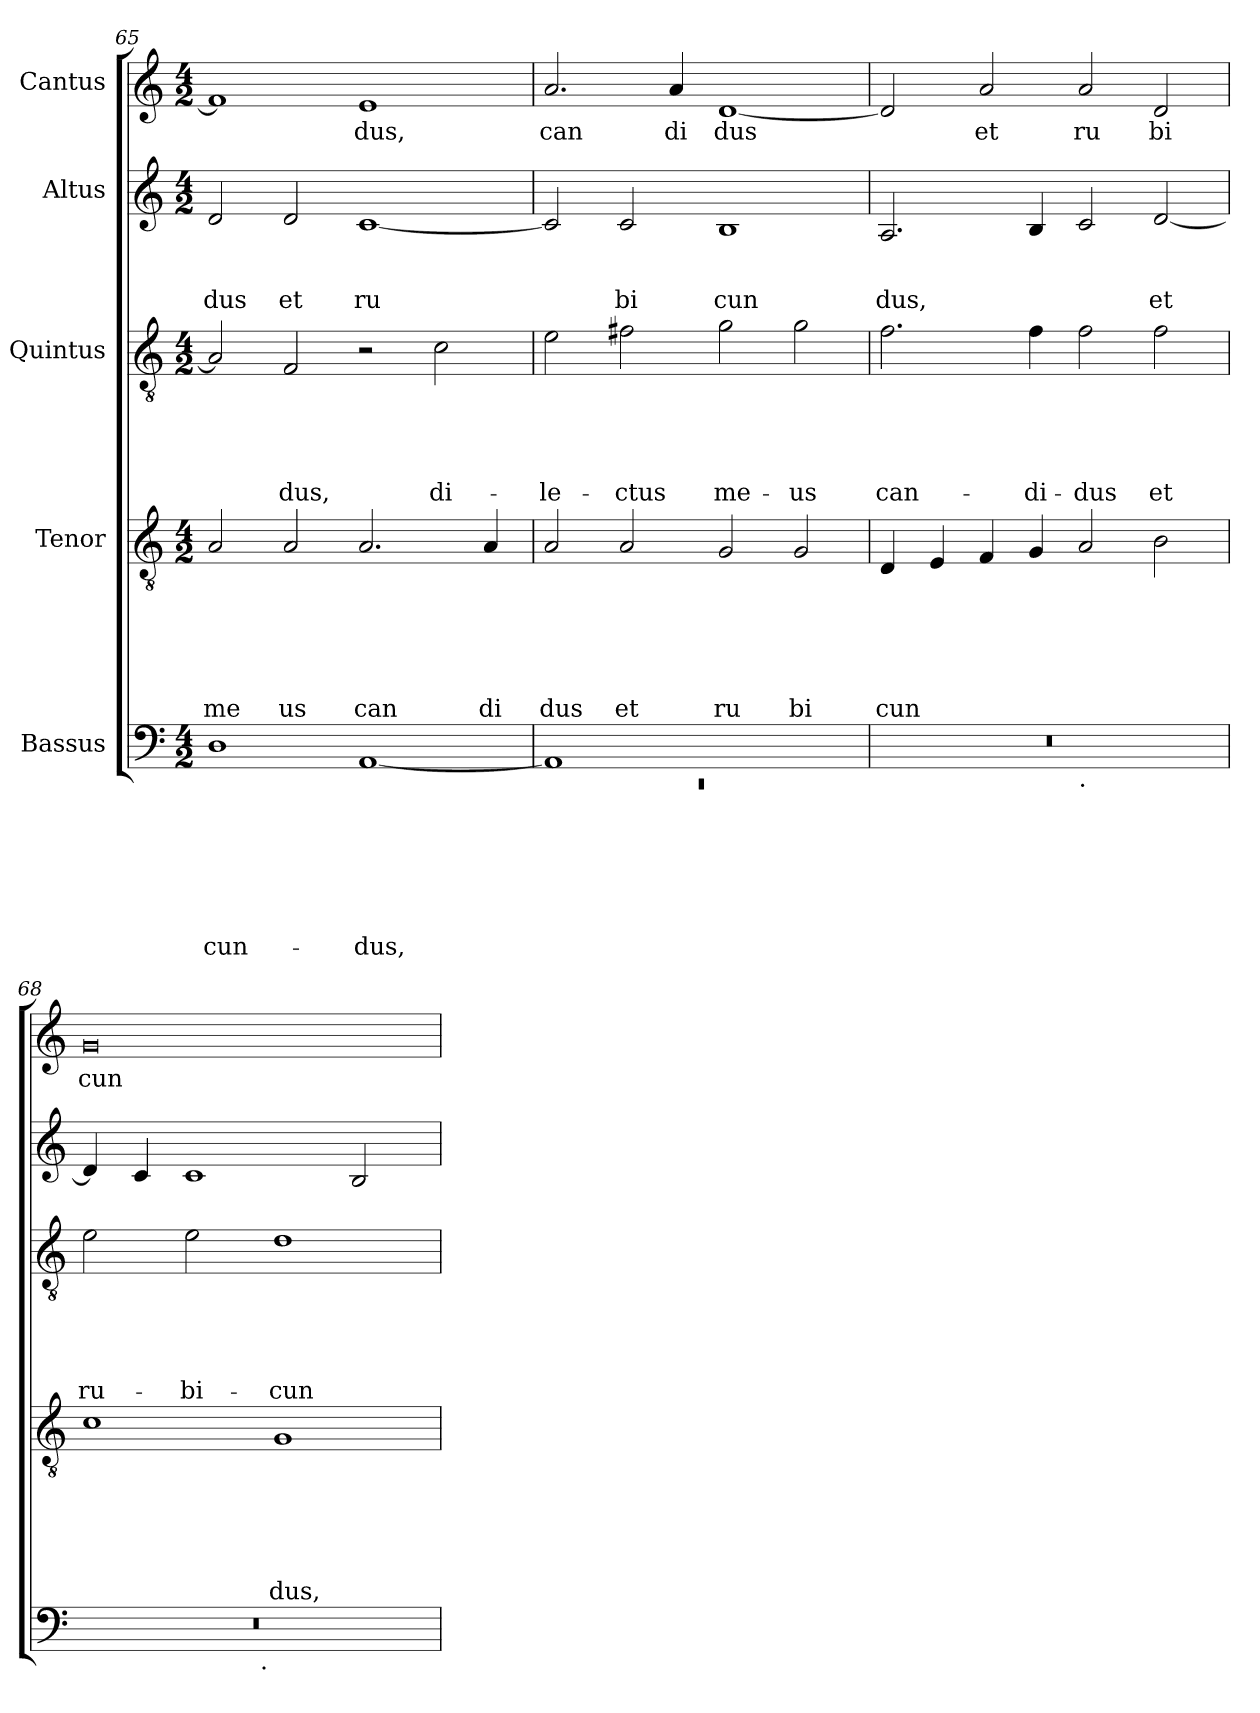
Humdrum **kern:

**kern	**text	**text	**text	**text	**text	**text	**text	**kern	**text	**text	**text	**text	**text	**text	**kern	**text	**text	**text	**text	**text	**kern	**text	**text	**text	**kern	**text
*part5	*part5	*part5	*part5	*part5	*part5	*part5	*part5	*part4	*part4	*part4	*part4	*part4	*part4	*part4	*part3	*part3	*part3	*part3	*part3	*part3	*part2	*part2	*part2	*part2	*part1	*part1
*staff5	*staff5	*staff5	*staff5	*staff5	*staff5	*staff5	*staff5	*staff4	*staff4	*staff4	*staff4	*staff4	*staff4	*staff4	*staff3	*staff3	*staff3	*staff3	*staff3	*staff3	*staff2	*staff2	*staff2	*staff2	*staff1	*staff1
*I"Bassus	*	*	*	*	*	*	*	*I"Tenor	*	*	*	*	*	*	*I"Quintus	*	*	*	*	*	*I"Altus	*	*	*	*I"Cantus	*
*clefF4	*	*	*	*	*	*	*	*clefGv2	*	*	*	*	*	*	*clefGv2	*	*	*	*	*	*clefG2	*	*	*	*clefG2	*
*k[]	*	*	*	*	*	*	*	*k[]	*	*	*	*	*	*	*k[]	*	*	*	*	*	*k[]	*	*	*	*k[]	*
*C:	*	*	*	*	*	*	*	*C:	*	*	*	*	*	*	*C:	*	*	*	*	*	*C:	*	*	*	*C:	*
*M4/2	*	*	*	*	*	*	*	*M4/2	*	*	*	*	*	*	*M4/2	*	*	*	*	*	*M4/2	*	*	*	*M4/2	*
=65	=65	=65	=65	=65	=65	=65	=65	=65	=65	=65	=65	=65	=65	=65	=65	=65	=65	=65	=65	=65	=65	=65	=65	=65	=65	=65
!	!	!	!	!	!	!	!LO:LY:b	!	!	!	!	!	!	!LO:LY:b	!	!	!	!	!	!	!	!	!	!LO:LY:b	!	!
1D	.	.	.	.	.	.	-cun-	2A/	.	.	.	.	.	me	2A/]	.	.	.	.	.	2d/	.	.	dus	1f]	.
!	!	!	!	!	!	!	!	!	!	!	!	!	!	!LO:LY:b	!	!	!	!	!	!LO:LY:b	!	!	!	!LO:LY:b	!	!
.	.	.	.	.	.	.	.	2A/	.	.	.	.	.	us	2F/	.	.	.	.	-dus,	2d/	.	.	et	.	.
!	!	!	!	!	!	!	!LO:LY:b	!	!	!	!	!	!	!LO:LY:b	!	!	!	!	!	!	!	!	!	!LO:LY:b	!	!LO:LY:b
[<1AA	.	.	.	.	.	.	-dus,	2.A/	.	.	.	.	.	can	2r	.	.	.	.	.	[<1c	.	.	ru	1e	dus,
!	!	!	!	!	!	!	!	!	!	!	!	!	!	!	!	!	!	!	!	!LO:LY:b	!	!	!	!	!	!
.	.	.	.	.	.	.	.	.	.	.	.	.	.	.	2c\	.	.	.	.	di-	.	.	.	.	.	.
!	!	!	!	!	!	!	!	!	!	!	!	!	!	!LO:LY:b	!	!	!	!	!	!	!	!	!	!	!	!
.	.	.	.	.	.	.	.	4A/	.	.	.	.	.	di	.	.	.	.	.	.	.	.	.	.	.	.
=66	=66	=66	=66	=66	=66	=66	=66	=66	=66	=66	=66	=66	=66	=66	=66	=66	=66	=66	=66	=66	=66	=66	=66	=66	=66	=66
*^	*	*	*	*	*	*	*	*	*	*	*	*	*	*	*	*	*	*	*	*	*	*	*	*	*	*
!	!LO:N:vis=1	!	!	!	!	!	!	!	!	!	!	!	!	!	!LO:LY:b	!	!	!	!	!	!LO:LY:b	!	!	!	!	!	!LO:LY:b
1AA]	0rEE	.	.	.	.	.	.	.	2A/	.	.	.	.	.	dus	2e\	.	.	.	.	-le-	2c/]	.	.	.	2.a/	can
!	!	!	!	!	!	!	!	!	!	!	!	!	!	!	!LO:LY:b	!	!	!	!	!	!LO:LY:b	!	!	!	!LO:LY:b	!	!
.	.	.	.	.	.	.	.	.	2A/	.	.	.	.	.	et	2f#X\	.	.	.	.	-ctus	2c/	.	.	bi	.	.
!	!	!	!	!	!	!	!	!	!	!	!	!	!	!	!	!	!	!	!	!	!	!	!	!	!	!	!LO:LY:b
.	.	.	.	.	.	.	.	.	.	.	.	.	.	.	.	.	.	.	.	.	.	.	.	.	.	4a/	di
!	!	!	!	!	!	!	!	!	!	!	!	!	!	!	!LO:LY:b	!	!	!	!	!	!LO:LY:b	!	!	!	!LO:LY:b	!	!LO:LY:b
1ryy	.	.	.	.	.	.	.	.	2G/	.	.	.	.	.	ru	2g\	.	.	.	.	me-	1B	.	.	cun	[<1d	dus
!	!	!	!	!	!	!	!	!	!	!	!	!	!	!	!LO:LY:b	!	!	!	!	!	!LO:LY:b	!	!	!	!	!	!
.	.	.	.	.	.	.	.	.	2G/	.	.	.	.	.	bi	2g\	.	.	.	.	-us	.	.	.	.	.	.
=67	=67	=67	=67	=67	=67	=67	=67	=67	=67	=67	=67	=67	=67	=67	=67	=67	=67	=67	=67	=67	=67	=67	=67	=67	=67	=67	=67
!	!	!	!	!	!	!	!	!	!	!	!	!	!	!	!LO:LY:b	!	!	!	!	!	!LO:LY:b	!	!	!	!LO:LY:b	!	!
0r	1ryy	.	.	.	.	.	.	.	4D/	.	.	.	.	.	cun	2.f\	.	.	.	.	can-	2.A/	.	.	dus,	2d/]	.
.	.	.	.	.	.	.	.	.	4E/	.	.	.	.	.	.	.	.	.	.	.	.	.	.	.	.	.	.
!	!	!	!	!	!	!	!	!	!	!	!	!	!	!	!	!	!	!	!	!	!	!	!	!	!	!	!LO:LY:b
.	.	.	.	.	.	.	.	.	4F/	.	.	.	.	.	.	.	.	.	.	.	.	.	.	.	.	2a/	et
!	!	!	!	!	!	!	!	!	!	!	!	!	!	!	!	!	!	!	!	!	!LO:LY:b	!	!	!	!	!	!
.	.	.	.	.	.	.	.	.	4G/	.	.	.	.	.	.	4f\	.	.	.	.	-di-	4B/	.	.	.	.	.
!	!LO:TX:b:t=.	!	!	!	!	!	!	!	!	!	!	!	!	!	!	!	!	!	!	!	!	!	!	!	!	!	!
!	!	!	!	!	!	!	!	!	!	!	!	!	!	!	!	!	!	!	!	!	!LO:LY:b	!	!	!	!	!	!LO:LY:b
.	1ryy	.	.	.	.	.	.	.	2A/	.	.	.	.	.	.	2f\	.	.	.	.	-dus	2c/	.	.	.	2a/	ru
!	!	!	!	!	!	!	!	!	!	!	!	!	!	!	!	!	!	!	!	!	!LO:LY:b	!	!	!	!LO:LY:b	!	!LO:LY:b
.	.	.	.	.	.	.	.	.	2B\	.	.	.	.	.	.	2f\	.	.	.	.	et	[<2d/	.	.	et	2d/	bi
=68	=68	=68	=68	=68	=68	=68	=68	=68	=68	=68	=68	=68	=68	=68	=68	=68	=68	=68	=68	=68	=68	=68	=68	=68	=68	=68	=68
!	!	!	!	!	!	!	!	!	!	!	!	!	!	!	!	!	!	!	!	!	!LO:LY:b	!	!	!	!	!	!LO:LY:b
0r	2ryy	.	.	.	.	.	.	.	1c	.	.	.	.	.	.	2e\	.	.	.	.	ru-	4d/]	.	.	.	0g	cun
.	.	.	.	.	.	.	.	.	.	.	.	.	.	.	.	.	.	.	.	.	.	4c/	.	.	.	.	.
!	!	!	!	!	!	!	!	!	!	!	!	!	!	!	!	!	!	!	!	!	!LO:LY:b	!	!	!	!	!	!
.	4...ryy	.	.	.	.	.	.	.	.	.	.	.	.	.	.	2e\	.	.	.	.	-bi-	1c	.	.	.	.	.
!	!LO:TX:b:t=.	!	!	!	!	!	!	!	!	!	!	!	!	!	!	!	!	!	!	!	!	!	!	!	!	!	!
.	1ryy	.	.	.	.	.	.	.	.	.	.	.	.	.	.	.	.	.	.	.	.	.	.	.	.	.	.
!	!	!	!	!	!	!	!	!	!	!	!	!	!	!	!LO:LY:b	!	!	!	!	!	!LO:LY:b	!	!	!	!	!	!
.	.	.	.	.	.	.	.	.	1G	.	.	.	.	.	dus,	1d	.	.	.	.	-cun-	.	.	.	.	.	.
.	.	.	.	.	.	.	.	.	.	.	.	.	.	.	.	.	.	.	.	.	.	2B/	.	.	.	.	.
.	32ryy	.	.	.	.	.	.	.	.	.	.	.	.	.	.	.	.	.	.	.	.	.	.	.	.	.	.
*v	*v	*	*	*	*	*	*	*	*	*	*	*	*	*	*	*	*	*	*	*	*	*	*	*	*	*	*
=	=	=	=	=	=	=	=	=	=	=	=	=	=	=	=	=	=	=	=	=	=	=	=	=	=	=
*-	*-	*-	*-	*-	*-	*-	*-	*-	*-	*-	*-	*-	*-	*-	*-	*-	*-	*-	*-	*-	*-	*-	*-	*-	*-	*-
